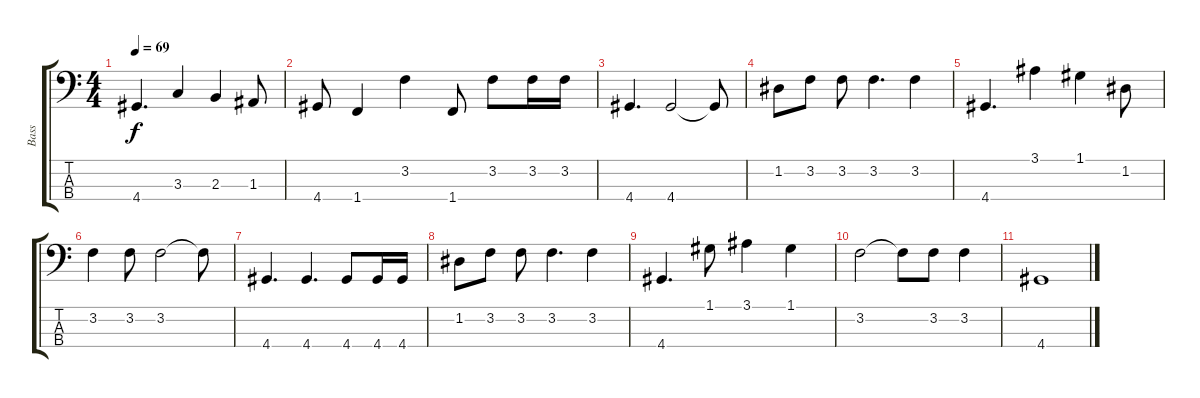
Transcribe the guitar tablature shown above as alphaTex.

\track ("Bass" "Bass") {instrument electricbasspick}
\staff {score tabs}
\tuning (G2 D2 A1 E1) {hide}
\ts (4 4)
\tempo 69
\clef f4
\ks c
4.4.4{d dy f} 3.3.4 2.3.4 1.3.8 |
4.4.8 1.4.4 3.2.4 1.4.8 3.2.8 3.2.16 3.2.16 |
4.4.4{d} 4.4.2 4.4{t}.8 |
1.2.8 3.2.8 3.2.8 3.2.4{d} 3.2.4 |
4.4.4{d} 3.1.4 1.1.4 1.2.8 |
3.2.4 3.2.8 3.2.2 3.2{t}.8 |
4.4.4{d} 4.4.4{d} 4.4.8 4.4.16 4.4.16 |
1.2.8 3.2.8 3.2.8 3.2.4{d} 3.2.4 |
4.4.4{d} 1.1.8 3.1.4 1.1.4 |
3.2.2 3.2{t}.8 3.2.8 3.2.4 |
4.4.1
